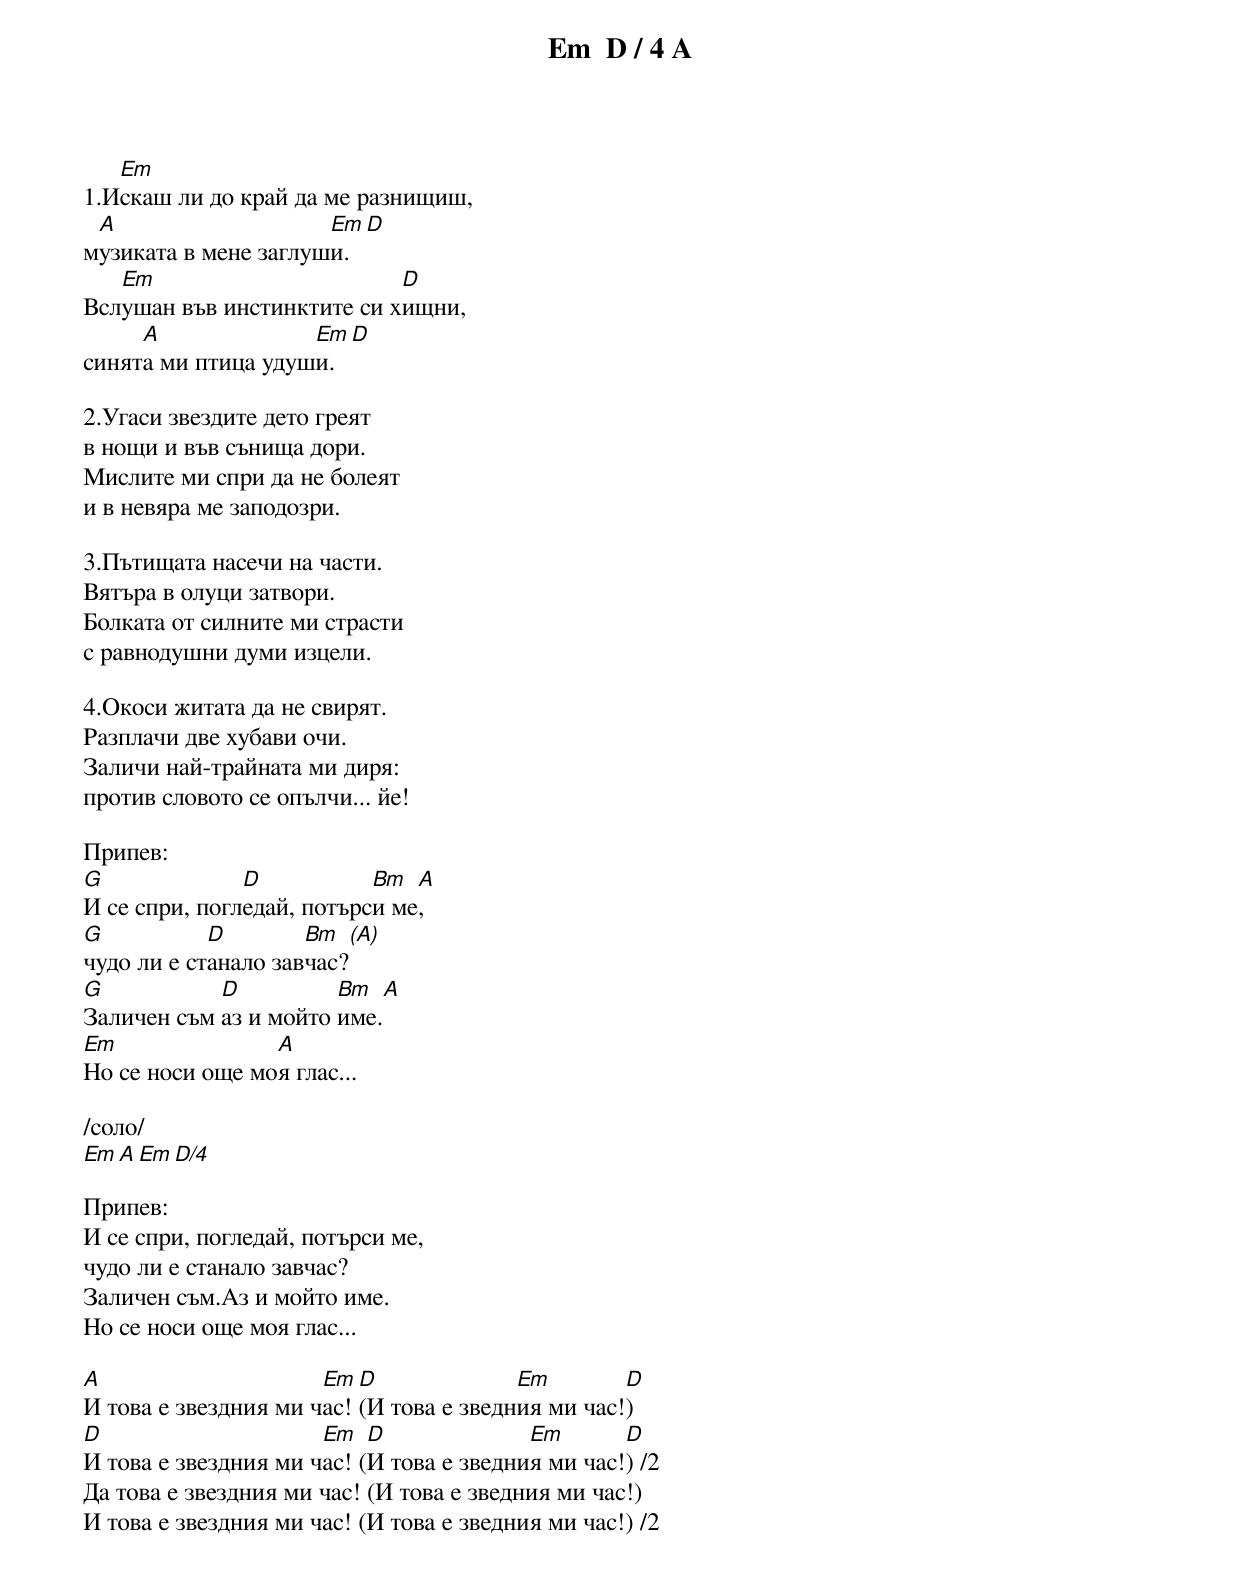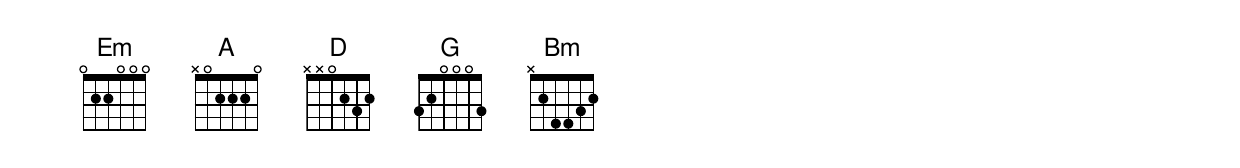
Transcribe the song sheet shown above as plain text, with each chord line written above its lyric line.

Еm  D / 4 A

   Em
1.Искаш ли до край да ме разнищиш,
 A                    Em  D
музиката в мене заглуши.
   Em                       D
Вслушан във инстинктите си хищни,
     A              Em  D
синята ми птица удуши.

2.Угаси звездите дето греят
в нощи и във сънища дори.
Мислите ми спри да не болеят
и в невяра ме заподозри.

3.Пътищата насечи на части.
Вятъра в олуци затвори.
Болката от силните ми страсти
с равнодушни думи изцели.

4.Окоси житата да не свирят.
Разплачи две хубави очи.
Заличи най-трайната ми диря:
против словото се опълчи... йе!

Припев:
G              D           Bm  A
И се спри, погледай, потърси ме,
G           D        Bm   (A)
чудо ли е станало завчас?
G           D          Bm  A
Заличен съм аз и мойто име.
Em               A
Но се носи още моя глас...

/соло/
Em A Em D/4

Припев:
И се спри, погледай, потърси ме,
чудо ли е станало завчас?
Заличен съм.Аз и мойто име.
Но се носи още моя глас...

A                     Em  D              Em        D
И това е звездния ми час! (И това е зведния ми час!)
D                     Em   D              Em       D
И това е звездния ми час! (И това е зведния ми час!) /2
Да това е звездния ми час! (И това е зведния ми час!)
И това е звездния ми час! (И това е зведния ми час!) /2
